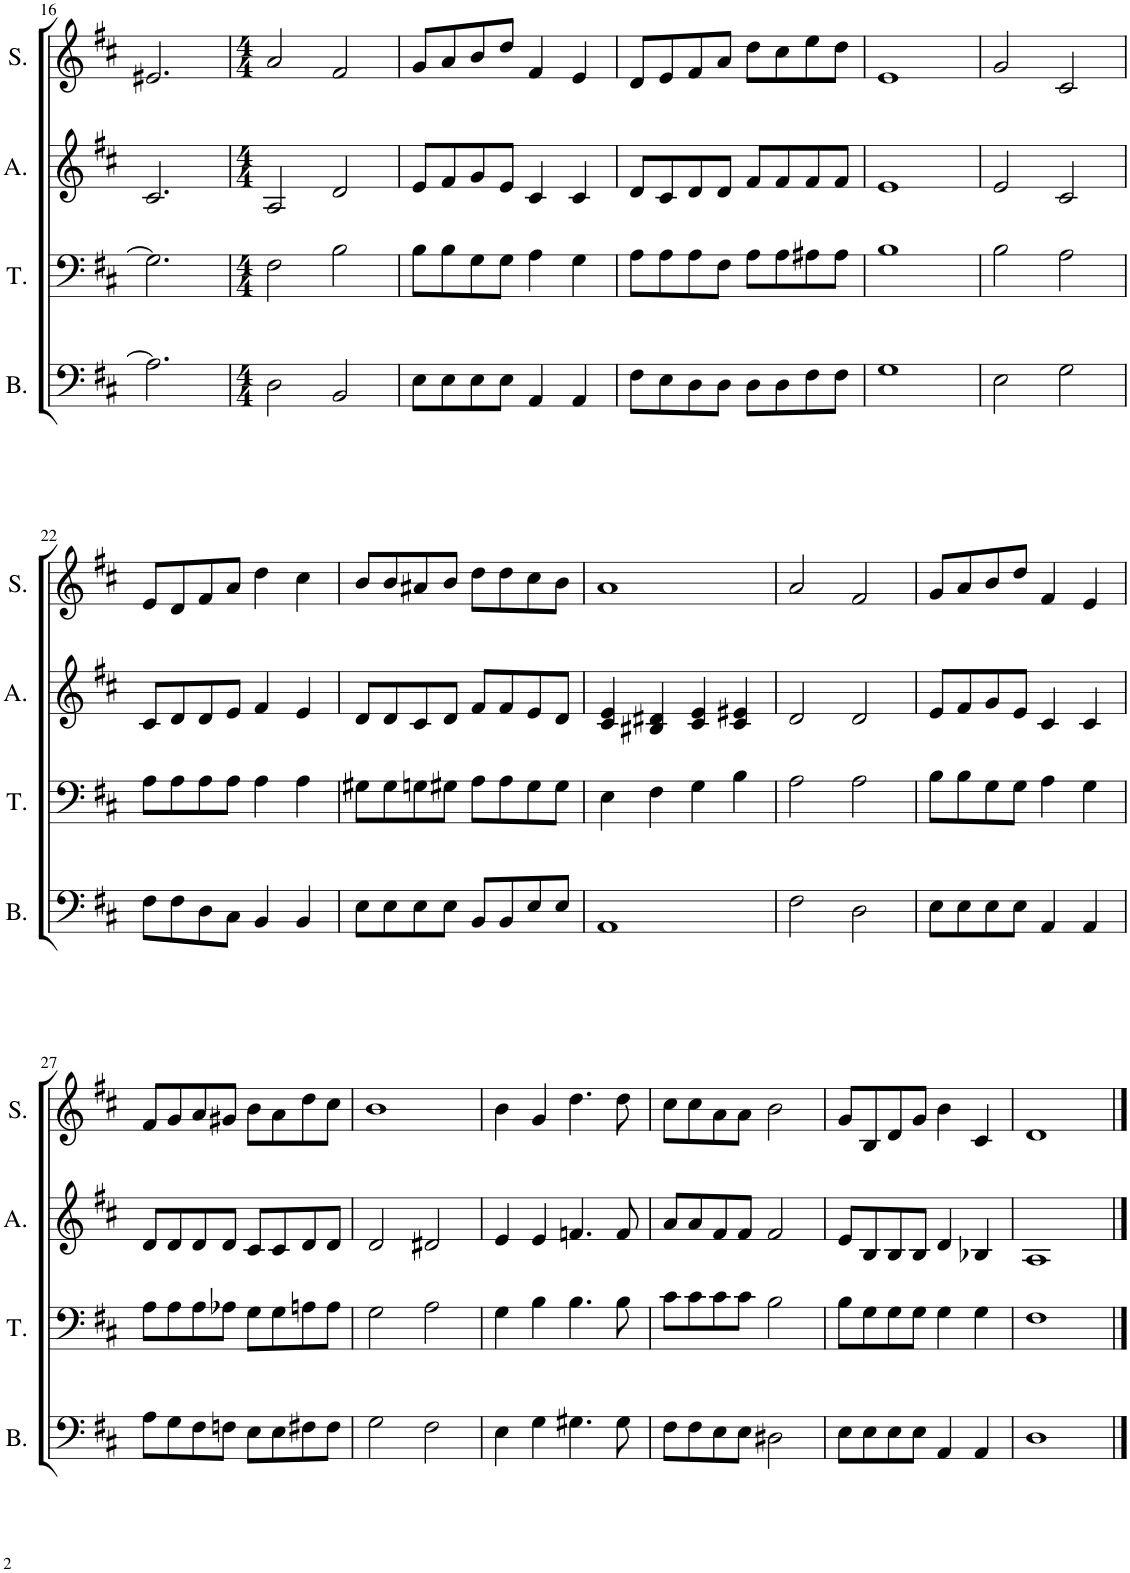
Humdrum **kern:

**kern	**kern	**kern	**kern
*part4	*part3	*part2	*part1
*staff4	*staff3	*staff2	*staff1
*I"Bass	*I"Tenor	*I"Alto	*I"Soprano
*I'B.	*I'T.	*I'A.	*I'S.
!!LO:PB:g=z
*clefF4	*clefF4	*clefG2	*clefG2
*k[f#c#]	*k[f#c#]	*k[f#c#]	*k[f#c#]
*M3/4	*M3/4	*M3/4	*M3/4
=16	=16	=16	=16
2.A\]	2.G\]	2.c#/	2.e#X/
=17	=17	=17	=17
*M4/4	*M4/4	*M4/4	*M4/4
2D\	2F#\	2A/	2a/
2BB/	2B\	2d/	2f#/
=18	=18	=18	=18
8E\L	8B\L	8e/L	8g/L
8E\	8B\	8f#/	8a/
8E\	8G\	8g/	8b/
8E\J	8G\J	8e/J	8dd/J
4AA/	4A\	4c#/	4f#/
4AA/	4G\	4c#/	4e/
=19	=19	=19	=19
8F#\L	8A\L	8d/L	8d/L
8E\	8A\	8c#/	8e/
8D\	8A\	8d/	8f#/
8D\J	8F#\J	8d/J	8a/J
8D\L	8A\L	8f#/L	8dd\L
8D\	8A\	8f#/	8cc#\
8F#\	8A#X\	8f#/	8ee\
8F#\J	8A#\J	8f#/J	8dd\J
=20	=20	=20	=20
1G	1B	1e	1e
=21	=21	=21	=21
2E\	2B\	2e/	2g/
2G\	2A\	2c#/	2c#/
!!LO:LB:g=z
=22	=22	=22	=22
8F#\L	8A\L	8c#/L	8e/L
8F#\	8A\	8d/	8d/
8D\	8A\	8d/	8f#/
8C#\J	8A\J	8e/J	8a/J
4BB/	4A\	4f#/	4dd\
4BB/	4A\	4e/	4cc#\
=23	=23	=23	=23
8E\L	8G#X\L	8d/L	8b/L
8E\	8G#\	8d/	8b/
8E\	8Gn\	8c#/	8a#X/
8E\J	8G#X\J	8d/J	8b/J
8BB/L	8A\L	8f#/L	8dd\L
8BB/	8A\	8f#/	8dd\
8E/	8G#\	8e/	8cc#\
8E/J	8G#\J	8d/J	8b\J
=24	=24	=24	=24
1AA	4E\	4c#/ 4e/	1a
.	4F#\	4B#X/ 4d#X/	.
.	4G\	4c#/ 4e/	.
.	4B\	4c#/ 4e#X/	.
=25	=25	=25	=25
2F#\	2A\	2d/	2a/
2D\	2A\	2d/	2f#/
=26	=26	=26	=26
8E\L	8B\L	8e/L	8g/L
8E\	8B\	8f#/	8a/
8E\	8G\	8g/	8b/
8E\J	8G\J	8e/J	8dd/J
4AA/	4A\	4c#/	4f#/
4AA/	4G\	4c#/	4e/
!!LO:LB:g=z
=27	=27	=27	=27
8A\L	8A\L	8d/L	8f#/L
8G\	8A\	8d/	8g/
8F#\	8A\	8d/	8a/
8Fn\J	8A-X\J	8d/J	8g#X/J
8E\L	8G\L	8c#/L	8b\L
8E\	8G\	8c#/	8a\
8F#X\	8An\	8d/	8dd\
8F#\J	8A\J	8d/J	8cc#\J
=28	=28	=28	=28
2G\	2G\	2d/	1b
2F#\	2A\	2d#X/	.
=29	=29	=29	=29
4E\	4G\	4e/	4b\
4G\	4B\	4e/	4g/
4.G#X\	4.B\	4.fn/	4.dd\
8G#\	8B\	8f/	8dd\
=30	=30	=30	=30
8F#\L	8c#\L	8a/L	8cc#\L
8F#\	8c#\	8a/	8cc#\
8E\	8c#\	8f#/	8a\
8E\J	8c#\J	8f#/J	8a\J
2D#X\	2B\	2f#/	2b\
=31	=31	=31	=31
8E\L	8B\L	8e/L	8g/L
8E\	8G\	8B/	8B/
8E\	8G\	8B/	8d/
8E\J	8G\J	8B/J	8g/J
4AA/	4G\	4d/	4b\
4AA/	4G\	4B-X/	4c#/
=32	=32	=32	=32
1D	1F#	1A	1d
==	==	==	==
*-	*-	*-	*-
